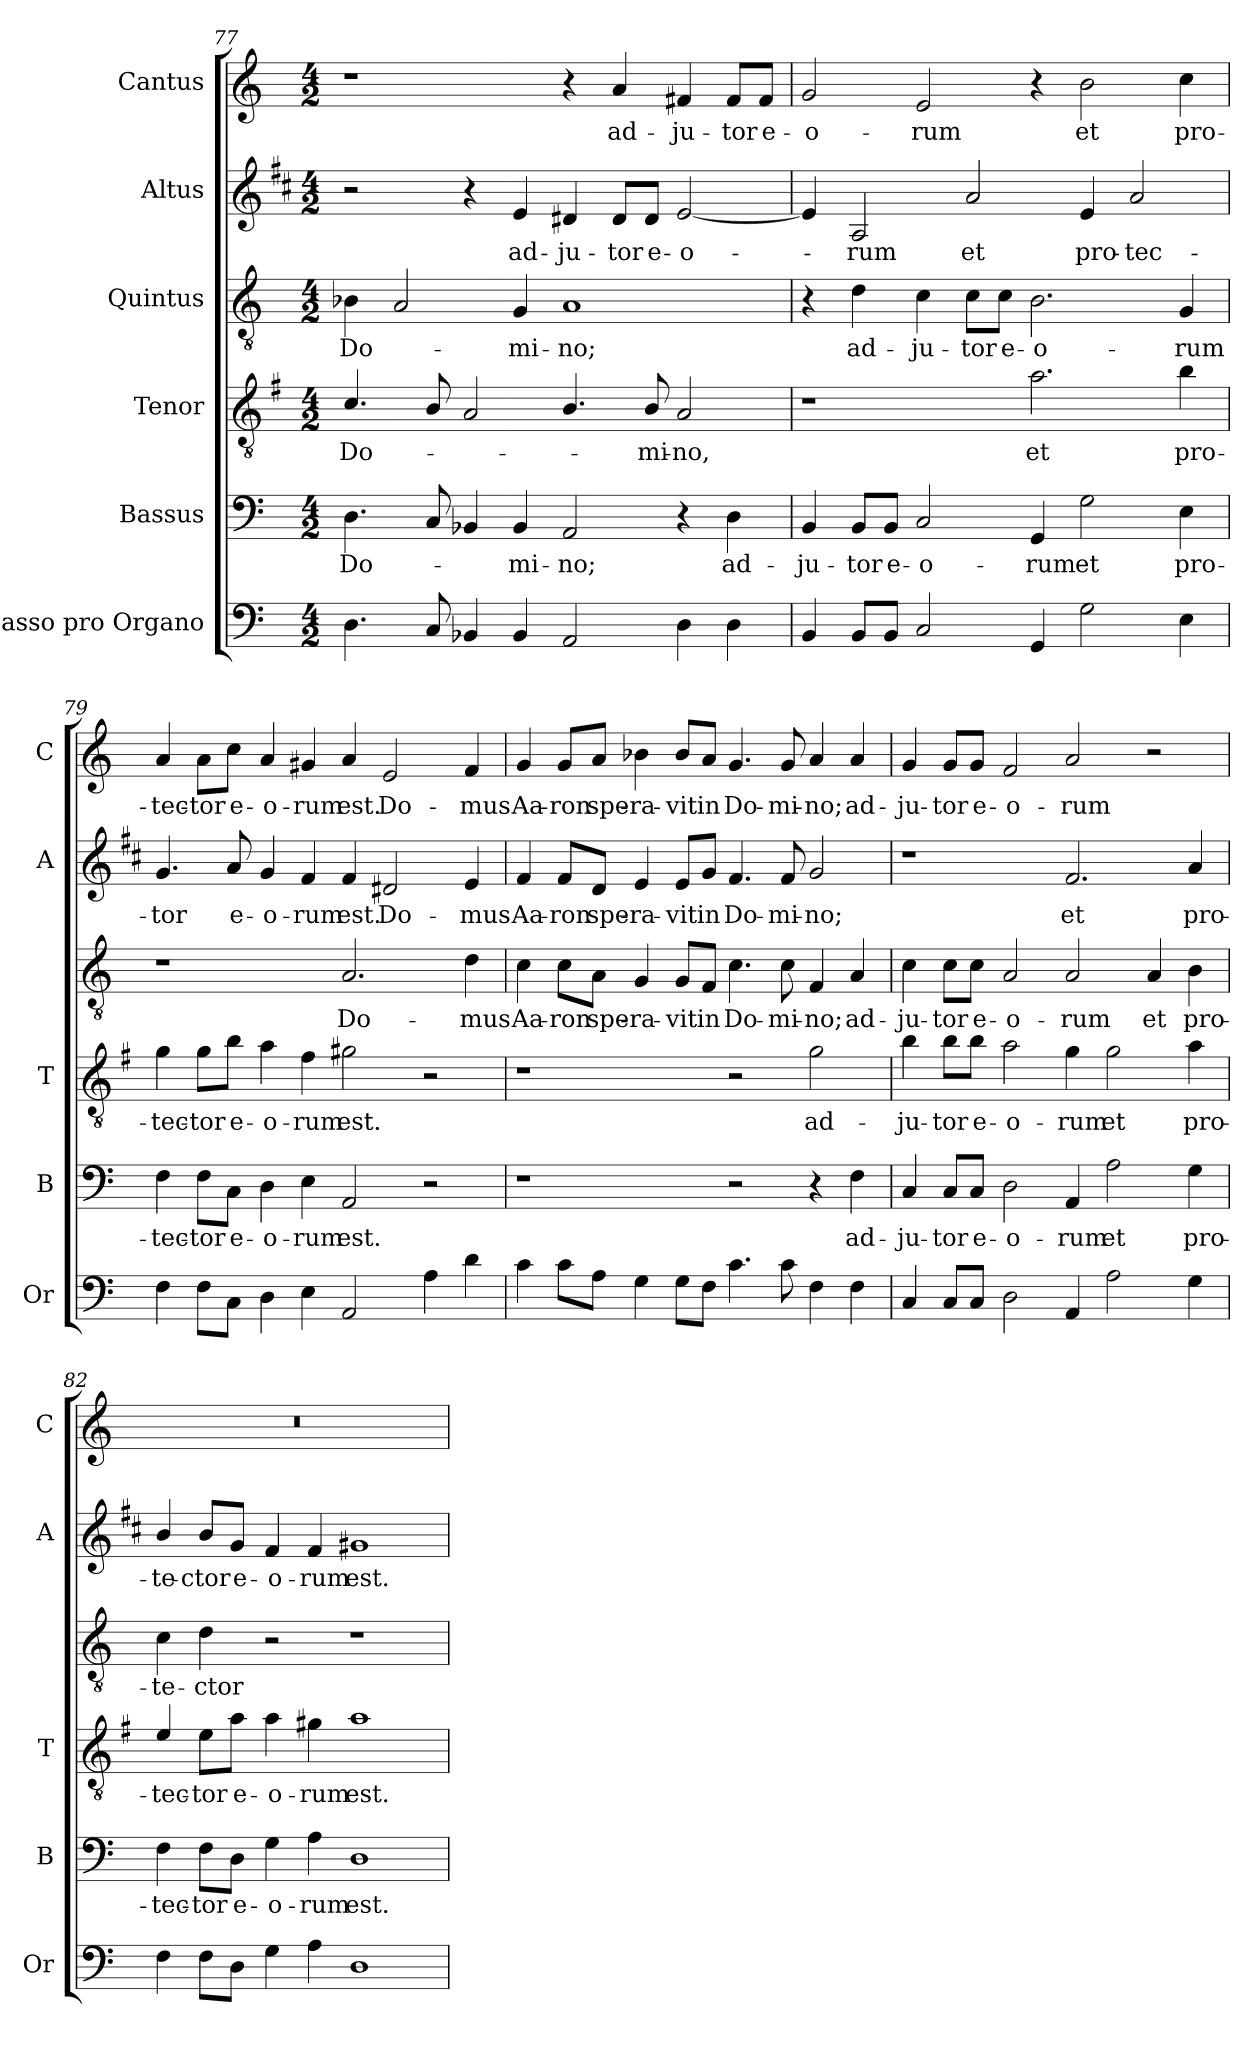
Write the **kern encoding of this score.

**kern	**kern	**text	**kern	**text	**kern	**text	**kern	**text	**kern	**text
*part6	*part5	*part5	*part4	*part4	*part3	*part3	*part2	*part2	*part1	*part1
*staff6	*staff5	*staff5	*staff4	*staff4	*staff3	*staff3	*staff2	*staff2	*staff1	*staff1
*I"Basso pro Organo	*I"Bassus	*	*I"Tenor	*	*I"Quintus	*	*I"Altus	*	*I"Cantus	*
*I'Or	*I'B	*	*I'T	*	*	*	*I'A	*	*I'C	*
!!LO:LB:g=z
*clefF4	*clefF4	*	*clefGv2	*	*clefGv2	*	*clefG2	*	*clefG2	*
*	*	*	*ITrd4c7	*	*	*	*ITrd1c2	*	*	*
*k[]	*k[]	*	*k[]	*	*k[]	*	*k[]	*	*k[]	*
*C:	*C:	*	*C:	*	*C:	*	*C:	*	*C:	*
*M4/2	*M4/2	*	*M4/2	*	*M4/2	*	*M4/2	*	*M4/2	*
=77	=77	=77	=77	=77	=77	=77	=77	=77	=77	=77
!	!	!LO:LY:b	!	!LO:LY:b	!	!LO:LY:b	!	!	!	!
4.D\	4.D\	Do-	4.F/	Do-	4B-X\	Do-	2r	.	1r	.
.	.	.	.	.	2A/	.	.	.	.	.
8C/	8C/	.	8E/	.	.	.	.	.	.	.
4BB-X/	4BB-X/	.	2D/	.	.	.	4r	.	.	.
!	!	!LO:LY:b	!	!	!	!LO:LY:b	!	!LO:LY:b	!	!
4BB-/	4BB-/	-mi-	.	.	4G/	-mi-	4d/	ad-	.	.
!	!	!LO:LY:b	!	!	!	!LO:LY:b	!	!LO:LY:b	!	!
2AA/	2AA/	-no;	4.E/	.	1A	-no;	4c#X/	-ju-	4r	.
!	!	!	!	!	!	!	!	!LO:LY:b	!	!LO:LY:b
.	.	.	.	.	.	.	8c#/L	-tor	4a/	ad-
!	!	!	!	!LO:LY:b	!	!	!	!LO:LY:b	!	!
.	.	.	8E/	-mi-	.	.	8c#/J	e-	.	.
!	!	!	!	!LO:LY:b	!	!	!	!LO:LY:b	!	!LO:LY:b
4D\	4r	.	2D/	-no,	.	.	[2d/	-o-	4f#X/	-ju-
!	!	!LO:LY:b	!	!	!	!	!	!	!	!LO:LY:b
4D\	4D\	ad-	.	.	.	.	.	.	8f#/L	-tor
!	!	!	!	!	!	!	!	!	!	!LO:LY:b
.	.	.	.	.	.	.	.	.	8f#/J	e-
=78	=78	=78	=78	=78	=78	=78	=78	=78	=78	=78
!	!	!LO:LY:b	!	!	!	!	!	!	!	!LO:LY:b
4BB/	4BB/	-ju-	1r	.	4r	.	4d/]	.	2g/	-o-
!	!	!LO:LY:b	!	!	!	!LO:LY:b	!	!LO:LY:b	!	!
8BB/L	8BB/L	-tor	.	.	4d\	ad-	2G/	-rum	.	.
!	!	!LO:LY:b	!	!	!	!	!	!	!	!
8BB/J	8BB/J	e-	.	.	.	.	.	.	.	.
!	!	!LO:LY:b	!	!	!	!LO:LY:b	!	!	!	!LO:LY:b
2C/	2C/	-o-	.	.	4c\	-ju-	.	.	2e/	-rum
!	!	!	!	!	!	!LO:LY:b	!	!LO:LY:b	!	!
.	.	.	.	.	8c\L	-tor	2g/	et	.	.
!	!	!	!	!	!	!LO:LY:b	!	!	!	!
.	.	.	.	.	8c\J	e-	.	.	.	.
!	!	!LO:LY:b	!	!LO:LY:b	!	!LO:LY:b	!	!	!	!
4GG/	4GG/	-rum	2.d\	et	2.B\	-o-	.	.	4r	.
!	!	!LO:LY:b	!	!	!	!	!	!LO:LY:b	!	!LO:LY:b
2G\	2G\	et	.	.	.	.	4d/	pro-	2b\	et
!	!	!	!	!	!	!	!	!LO:LY:b	!	!
.	.	.	.	.	.	.	2g/	-tec-	.	.
!	!	!LO:LY:b	!	!LO:LY:b	!	!LO:LY:b	!	!	!	!LO:LY:b
4E\	4E\	pro-	4e\	pro-	4G/	-rum	.	.	4cc\	pro-
=79	=79	=79	=79	=79	=79	=79	=79	=79	=79	=79
!	!	!LO:LY:b	!	!LO:LY:b	!	!	!	!LO:LY:b	!	!LO:LY:b
4F\	4F\	-tec-	4c\	-tec-	1r	.	4.f/	-tor	4a/	-tec-
!	!	!LO:LY:b	!	!LO:LY:b	!	!	!	!	!	!LO:LY:b
8F\L	8F\L	-tor	8c\L	-tor	.	.	.	.	8a\L	-tor
!	!	!LO:LY:b	!	!LO:LY:b	!	!	!	!LO:LY:b	!	!LO:LY:b
8C\J	8C\J	e-	8e\J	e-	.	.	8g/	e-	8cc\J	e-
!	!	!LO:LY:b	!	!LO:LY:b	!	!	!	!LO:LY:b	!	!LO:LY:b
4D\	4D\	-o-	4d\	-o-	.	.	4f/	-o-	4a/	-o-
!	!	!LO:LY:b	!	!LO:LY:b	!	!	!	!LO:LY:b	!	!LO:LY:b
4E\	4E\	-rum	4B\	-rum	.	.	4e/	-rum	4g#X/	-rum
!	!	!LO:LY:b	!	!LO:LY:b	!	!LO:LY:b	!	!LO:LY:b	!	!LO:LY:b
2AA/	2AA/	est.	2c#X\	est.	2.A/	Do-	4e/	est.	4a/	est.
!	!	!	!	!	!	!	!	!LO:LY:b	!	!LO:LY:b
.	.	.	.	.	.	.	2c#X/	Do-	2e/	Do-
4A\	2r	.	2r	.	.	.	.	.	.	.
!	!	!	!	!	!	!LO:LY:b	!	!LO:LY:b	!	!LO:LY:b
4d\	.	.	.	.	4d\	-mus	4d/	-mus	4f/	-mus
!!LO:PB:g=z
=80	=80	=80	=80	=80	=80	=80	=80	=80	=80	=80
!	!	!	!	!	!	!LO:LY:b	!	!LO:LY:b	!	!LO:LY:b
4c\	1r	.	1r	.	4c\	Aa-	4e/	Aa-	4g/	Aa-
!	!	!	!	!	!	!LO:LY:b	!	!LO:LY:b	!	!LO:LY:b
8c\L	.	.	.	.	8c\L	-ron	8e/L	-ron	8g/L	-ron
!	!	!	!	!	!	!LO:LY:b	!	!LO:LY:b	!	!LO:LY:b
8A\J	.	.	.	.	8A\J	spe-	8c/J	spe-	8a/J	spe-
!	!	!	!	!	!	!LO:LY:b	!	!LO:LY:b	!	!LO:LY:b
4G\	.	.	.	.	4G/	-ra-	4d/	-ra-	4b-X\	-ra-
!	!	!	!	!	!	!LO:LY:b	!	!LO:LY:b	!	!LO:LY:b
8G\L	.	.	.	.	8G/L	-vit	8d/L	-vit	8b-/L	-vit
!	!	!	!	!	!	!LO:LY:b	!	!LO:LY:b	!	!LO:LY:b
8F\J	.	.	.	.	8F/J	in	8f/J	in	8a/J	in
!	!	!	!	!	!	!LO:LY:b	!	!LO:LY:b	!	!LO:LY:b
4.c\	2r	.	2r	.	4.c\	Do-	4.e/	Do-	4.g/	Do-
!	!	!	!	!	!	!LO:LY:b	!	!LO:LY:b	!	!LO:LY:b
8c\	.	.	.	.	8c\	-mi-	8e/	-mi-	8g/	-mi-
!	!	!	!	!LO:LY:b	!	!LO:LY:b	!	!LO:LY:b	!	!LO:LY:b
4F\	4r	.	2c\	ad-	4F/	-no;	2f/	-no;	4a/	-no;
!	!	!LO:LY:b	!	!	!	!LO:LY:b	!	!	!	!LO:LY:b
4F\	4F\	ad-	.	.	4A/	ad-	.	.	4a/	ad-
=81	=81	=81	=81	=81	=81	=81	=81	=81	=81	=81
!	!	!LO:LY:b	!	!LO:LY:b	!	!LO:LY:b	!	!	!	!LO:LY:b
4C/	4C/	-ju-	4e\	-ju-	4c\	-ju-	1r	.	4g/	-ju-
!	!	!LO:LY:b	!	!LO:LY:b	!	!LO:LY:b	!	!	!	!LO:LY:b
8C/L	8C/L	-tor	8e\L	-tor	8c\L	-tor	.	.	8g/L	-tor
!	!	!LO:LY:b	!	!LO:LY:b	!	!LO:LY:b	!	!	!	!LO:LY:b
8C/J	8C/J	e-	8e\J	e-	8c\J	e-	.	.	8g/J	e-
!	!	!LO:LY:b	!	!LO:LY:b	!	!LO:LY:b	!	!	!	!LO:LY:b
2D\	2D\	-o-	2d\	-o-	2A/	-o-	.	.	2f/	-o-
!	!	!LO:LY:b	!	!LO:LY:b	!	!LO:LY:b	!	!LO:LY:b	!	!LO:LY:b
4AA/	4AA/	-rum	4c\	-rum	2A/	-rum	2.e/	et	2a/	-rum
!	!	!LO:LY:b	!	!LO:LY:b	!	!	!	!	!	!
2A\	2A\	et	2c\	et	.	.	.	.	.	.
!	!	!	!	!	!	!LO:LY:b	!	!	!	!
.	.	.	.	.	4A/	et	.	.	2r	.
!	!	!LO:LY:b	!	!LO:LY:b	!	!LO:LY:b	!	!LO:LY:b	!	!
4G\	4G\	pro-	4d\	pro-	4B\	pro-	4g/	pro-	.	.
=82	=82	=82	=82	=82	=82	=82	=82	=82	=82	=82
!	!	!LO:LY:b	!	!LO:LY:b	!	!LO:LY:b	!	!LO:LY:b	!	!
4F\	4F\	-tec-	4A/	-tec-	4c\	-te-	4a/	-te-	0r	.
!	!	!LO:LY:b	!	!LO:LY:b	!	!LO:LY:b	!	!LO:LY:b	!	!
8F\L	8F\L	-tor	8A\L	-tor	4d\	-ctor	8a/L	-ctor	.	.
!	!	!LO:LY:b	!	!LO:LY:b	!	!	!	!LO:LY:b	!	!
8D\J	8D\J	e-	8d\J	e-	.	.	8f/J	e-	.	.
!	!	!LO:LY:b	!	!LO:LY:b	!	!	!	!LO:LY:b	!	!
4G\	4G\	-o-	4d\	-o-	2r	.	4e/	-o-	.	.
!	!	!LO:LY:b	!	!LO:LY:b	!	!	!	!LO:LY:b	!	!
4A\	4A\	-rum	4c#X\	-rum	.	.	4e/	-rum	.	.
!	!	!LO:LY:b	!	!LO:LY:b	!	!	!	!LO:LY:b	!	!
1D	1D	est.	1d	est.	1r	.	1f#X	est.	.	.
=	=	=	=	=	=	=	=	=	=	=
*-	*-	*-	*-	*-	*-	*-	*-	*-	*-	*-
